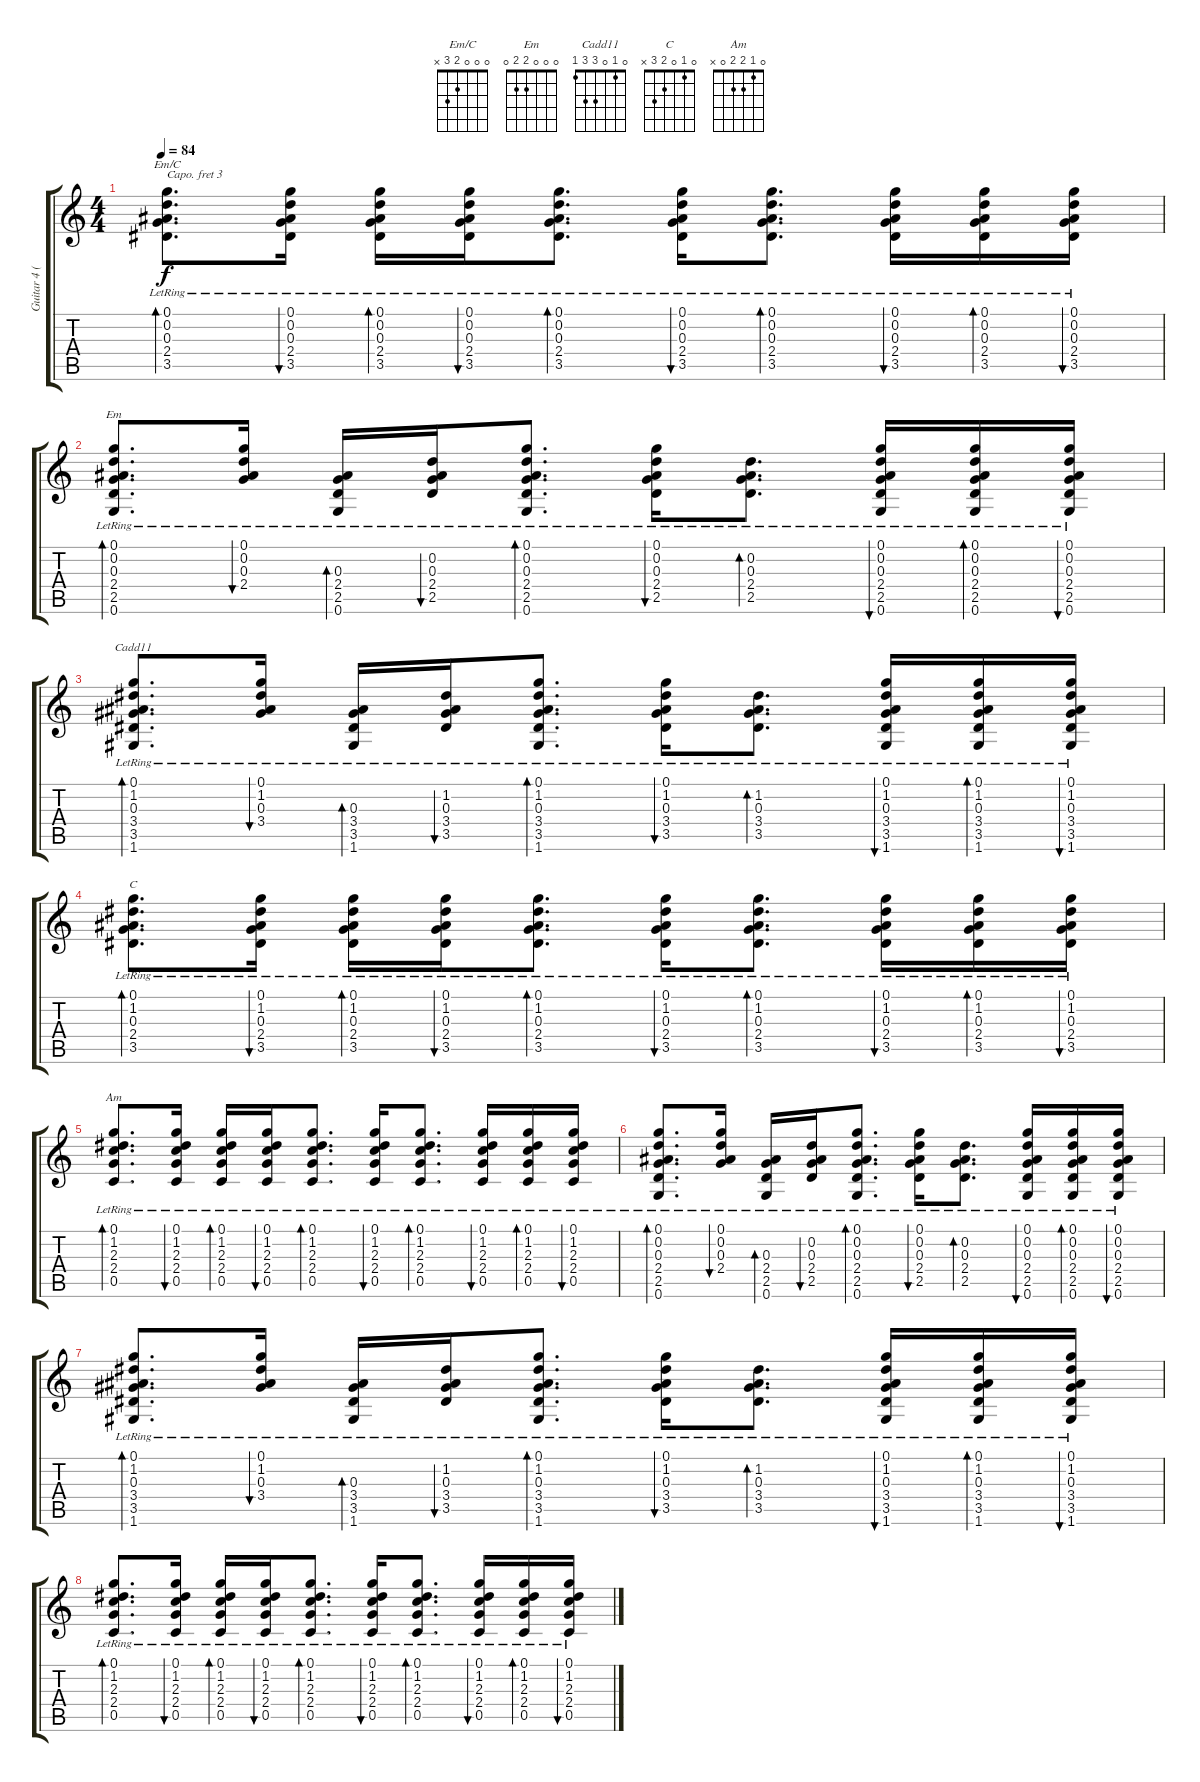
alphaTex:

\track ("Guitar 4 (Acoustic w/ Capo on 3rd Fret)" "Guitar 4 (") {instrument acousticguitarsteel}
\staff {score tabs}
\capo 3
\tuning (E4 B3 G3 D3 A2 E2) {hide}
\chord ("Em/C" 0 0 0 2 3 x)
\chord ("Em" 0 0 0 2 2 0)
\chord ("Cadd11" 0 1 0 3 3 1)
\chord ("C" 0 1 0 2 3 x)
\chord ("Am" 0 1 2 2 0 x)
\ts (4 4)
\tempo 84
\clef g2
\ks c
(0.1{lr} 0.2{lr} 0.3{lr} 2.4{lr} 3.5{lr}).8{d bd 30 ch "Em/C" dy f} (0.1{lr} 0.2{lr} 0.3{lr} 2.4{lr} 3.5{lr}).16{bu 30} (0.1{lr} 0.2{lr} 0.3{lr} 2.4{lr} 3.5{lr}).16{bd 30} (0.1{lr} 0.2{lr} 0.3{lr} 2.4{lr} 3.5{lr}).16{bu 30} (0.1{lr} 0.2{lr} 0.3{lr} 2.4{lr} 3.5{lr}).8{d bd 30} (0.1{lr} 0.2{lr} 0.3{lr} 2.4{lr} 3.5{lr}).16{bu 30} (0.1{lr} 0.2{lr} 0.3{lr} 2.4{lr} 3.5{lr}).8{d bd 30} (0.1{lr} 0.2{lr} 0.3{lr} 2.4{lr} 3.5{lr}).16{bu 30} (0.1{lr} 0.2{lr} 0.3{lr} 2.4{lr} 3.5{lr}).16{bd 30} (0.1{lr} 0.2{lr} 0.3{lr} 2.4{lr} 3.5{lr}).16{bu 30} |
(0.1{lr} 0.2{lr} 0.3{lr} 2.4{lr} 2.5{lr} 0.6{lr}).8{d bd 30 ch "Em"} (0.1{lr} 0.2{lr} 0.3{lr} 2.4{lr}).16{bu 30} (0.3{lr} 2.4{lr} 2.5{lr} 0.6{lr}).16{bd 30} (0.2{lr} 0.3{lr} 2.4{lr} 2.5{lr}).16{bu 30} (0.1{lr} 0.2{lr} 0.3{lr} 2.4{lr} 2.5{lr} 0.6{lr}).8{d bd 30} (0.1{lr} 0.2{lr} 0.3{lr} 2.4{lr} 2.5{lr}).16{bu 30} (0.2{lr} 0.3{lr} 2.4{lr} 2.5{lr}).8{d bd 30} (0.1{lr} 0.2{lr} 0.3{lr} 2.4{lr} 2.5{lr} 0.6{lr}).16{bu 30} (0.1{lr} 0.2{lr} 0.3{lr} 2.4{lr} 2.5{lr} 0.6{lr}).16{bd 30} (0.1{lr} 0.2{lr} 0.3{lr} 2.4{lr} 2.5{lr} 0.6{lr}).16{bu 30} |
(0.1{lr} 1.2{lr} 0.3{lr} 3.4{lr} 3.5{lr} 1.6{lr}).8{d bd 30 ch "Cadd11"} (0.1{lr} 1.2{lr} 0.3{lr} 3.4{lr}).16{bu 30} (0.3{lr} 3.4{lr} 3.5{lr} 1.6{lr}).16{bd 30} (1.2{lr} 0.3{lr} 3.4{lr} 3.5{lr}).16{bu 30} (0.1{lr} 1.2{lr} 0.3{lr} 3.4{lr} 3.5{lr} 1.6{lr}).8{d bd 30} (0.1{lr} 1.2{lr} 0.3{lr} 3.4{lr} 3.5{lr}).16{bu 30} (1.2{lr} 0.3{lr} 3.4{lr} 3.5{lr}).8{d bd 30} (0.1 1.2{lr} 0.3{lr} 3.4{lr} 3.5{lr} 1.6{lr}).16{bu 30} (0.1{lr} 1.2{lr} 0.3{lr} 3.4{lr} 3.5{lr} 1.6{lr}).16{bd 30} (0.1{lr} 1.2{lr} 0.3{lr} 3.4{lr} 3.5{lr} 1.6{lr}).16{bu 30} |
(0.1{lr} 1.2{lr} 0.3{lr} 2.4{lr} 3.5{lr}).8{d bd 30 ch "C"} (0.1{lr} 1.2{lr} 0.3{lr} 2.4{lr} 3.5{lr}).16{bu 30} (0.1{lr} 1.2{lr} 0.3{lr} 2.4{lr} 3.5{lr}).16{bd 30} (0.1{lr} 1.2{lr} 0.3{lr} 2.4{lr} 3.5{lr}).16{bu 30} (0.1{lr} 1.2{lr} 0.3{lr} 2.4{lr} 3.5{lr}).8{d bd 30} (0.1{lr} 1.2{lr} 0.3{lr} 2.4{lr} 3.5{lr}).16{bu 30} (0.1{lr} 1.2{lr} 0.3{lr} 2.4{lr} 3.5{lr}).8{d bd 30} (0.1{lr} 1.2{lr} 0.3{lr} 2.4{lr} 3.5{lr}).16{bu 30} (0.1{lr} 1.2{lr} 0.3{lr} 2.4{lr} 3.5{lr}).16{bd 30} (0.1{lr} 1.2{lr} 0.3{lr} 2.4{lr} 3.5{lr}).16{bu 30} |
(0.1{lr} 1.2{lr} 2.3{lr} 2.4{lr} 0.5{lr}).8{d bd 30 ch "Am"} (0.1{lr} 1.2{lr} 2.3{lr} 2.4{lr} 0.5{lr}).16{bu 30} (0.1{lr} 1.2{lr} 2.3{lr} 2.4{lr} 0.5{lr}).16{bd 30} (0.1{lr} 1.2{lr} 2.3{lr} 2.4{lr} 0.5{lr}).16{bu 30} (0.1{lr} 1.2{lr} 2.3{lr} 2.4{lr} 0.5{lr}).8{d bd 30} (0.1{lr} 1.2{lr} 2.3{lr} 2.4{lr} 0.5{lr}).16{bu 30} (0.1{lr} 1.2{lr} 2.3{lr} 2.4{lr} 0.5{lr}).8{d bd 30} (0.1{lr} 1.2{lr} 2.3{lr} 2.4{lr} 0.5{lr}).16{bu 30} (0.1{lr} 1.2{lr} 2.3{lr} 2.4{lr} 0.5{lr}).16{bd 30} (0.1{lr} 1.2{lr} 2.3{lr} 2.4{lr} 0.5{lr}).16{bu 30} |
(0.1{lr} 0.2{lr} 0.3{lr} 2.4{lr} 2.5{lr} 0.6{lr}).8{d bd 30} (0.1{lr} 0.2{lr} 0.3{lr} 2.4{lr}).16{bu 30} (0.3{lr} 2.4{lr} 2.5{lr} 0.6{lr}).16{bd 30} (0.2{lr} 0.3{lr} 2.4{lr} 2.5{lr}).16{bu 30} (0.1{lr} 0.2{lr} 0.3{lr} 2.4{lr} 2.5{lr} 0.6{lr}).8{d bd 30} (0.1{lr} 0.2{lr} 0.3{lr} 2.4{lr} 2.5{lr}).16{bu 30} (0.2{lr} 0.3{lr} 2.4{lr} 2.5{lr}).8{d bd 30} (0.1{lr} 0.2{lr} 0.3{lr} 2.4{lr} 2.5{lr} 0.6{lr}).16{bu 30} (0.1{lr} 0.2{lr} 0.3{lr} 2.4{lr} 2.5{lr} 0.6{lr}).16{bd 30} (0.1{lr} 0.2{lr} 0.3{lr} 2.4{lr} 2.5{lr} 0.6{lr}).16{bu 30} |
(0.1{lr} 1.2{lr} 0.3{lr} 3.4{lr} 3.5{lr} 1.6{lr}).8{d bd 30} (0.1{lr} 1.2{lr} 0.3{lr} 3.4{lr}).16{bu 30} (0.3{lr} 3.4{lr} 3.5{lr} 1.6{lr}).16{bd 30} (1.2{lr} 0.3{lr} 3.4{lr} 3.5{lr}).16{bu 30} (0.1{lr} 1.2{lr} 0.3{lr} 3.4{lr} 3.5{lr} 1.6{lr}).8{d bd 30} (0.1{lr} 1.2{lr} 0.3{lr} 3.4{lr} 3.5{lr}).16{bu 30} (1.2{lr} 0.3{lr} 3.4{lr} 3.5{lr}).8{d bd 30} (0.1 1.2{lr} 0.3{lr} 3.4{lr} 3.5{lr} 1.6{lr}).16{bu 30} (0.1{lr} 1.2{lr} 0.3{lr} 3.4{lr} 3.5{lr} 1.6{lr}).16{bd 30} (0.1{lr} 1.2{lr} 0.3{lr} 3.4{lr} 3.5{lr} 1.6{lr}).16{bu 30} |
(0.1{lr} 1.2 2.3{lr} 2.4{lr} 0.5{lr}).8{d bd 30} (0.1{lr} 1.2{lr} 2.3 2.4{lr} 0.5{lr}).16{bu 30} (0.1{lr} 1.2{lr} 2.3{lr} 2.4{lr} 0.5{lr}).16{bd 30} (0.1{lr} 1.2{lr} 2.3{lr} 2.4{lr} 0.5{lr}).16{bu 30} (0.1{lr} 1.2{lr} 2.3{lr} 2.4{lr} 0.5{lr}).8{d bd 30} (0.1{lr} 1.2{lr} 2.3{lr} 2.4{lr} 0.5{lr}).16{bu 30} (0.1{lr} 1.2{lr} 2.3{lr} 2.4{lr} 0.5{lr}).8{d bd 30} (0.1{lr} 1.2{lr} 2.3{lr} 2.4{lr} 0.5{lr}).16{bu 30} (0.1{lr} 1.2{lr} 2.3{lr} 2.4{lr} 0.5{lr}).16{bd 30} (0.1{lr} 1.2{lr} 2.3{lr} 2.4{lr} 0.5{lr}).16{bu 30}
